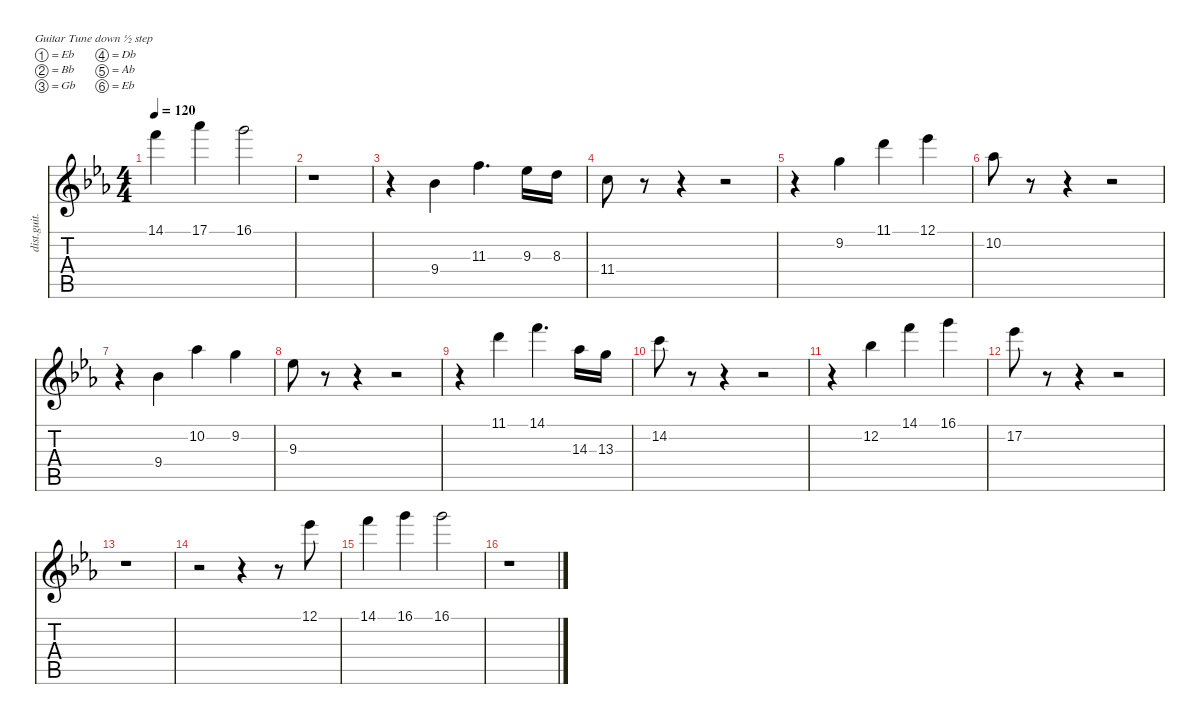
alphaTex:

\defaultSystemsLayout 4
\hideDynamics
\bracketExtendMode nobrackets
\otherSystemsTrackNameOrientation horizontal
\track ("Backing" "dist.guit.") {instrument distortionguitar}
\staff {score tabs}
\tuning (Eb4 Bb3 Gb3 Db3 Ab2 Eb2)
\ts (4 4)
\tempo 120
\clef g2
\ks eb
14.1{acc forcenatural}.4{dy f beam Down} 17.1{acc b}.4{beam Down} 16.1{acc forcenatural}.2{beam Down} |
r.1{beam Down} |
r.4{beam Down} 9.4{acc b}.4{beam Down} 11.3{acc forcenatural}.4{d beam Down} 9.3{acc b}.16{beam Down} 8.3{acc forcenatural}.16{beam Down} |
11.4{acc forcenatural}.8{beam Down} r.8{beam Down} r.4{beam Down} r.2{beam Down} |
r.4{beam Down} 9.2{acc forcenatural}.4{beam Down} 11.1{acc forcenatural}.4{beam Down} 12.1{acc b}.4{beam Down} |
10.2{acc b}.8{beam Down} r.8{beam Down} r.4{beam Down} r.2{beam Down} |
r.4{beam Down} 9.4{acc b}.4{beam Down} 10.2{acc b}.4{beam Down} 9.2{acc forcenatural}.4{beam Down} |
9.3{acc b}.8{beam Down} r.8{beam Down} r.4{beam Down} r.2{beam Down} |
r.4{beam Down} 11.1{acc forcenatural}.4{beam Down} 14.1{acc forcenatural}.4{d beam Down} 14.3{acc b}.16{beam Down} 13.3{acc forcenatural}.16{beam Down} |
14.2{acc forcenatural}.8{beam Down} r.8{beam Down} r.4{beam Down} r.2{beam Down} |
r.4{beam Down} 12.2{acc b}.4{beam Down} 14.1{acc forcenatural}.4{beam Down} 16.1{acc forcenatural}.4{beam Down} |
17.2{acc b}.8{beam Down} r.8{beam Down} r.4{beam Down} r.2{beam Down} |
r.1{beam Down} |
r.2{beam Down} r.4{beam Down} r.8{beam Down} 12.1{acc b}.8{beam Down} |
14.1{acc forcenatural}.4{beam Down} 16.1{acc forcenatural}.4{beam Down} 16.1{acc forcenatural}.2{beam Down} |
r.1{beam Down}
